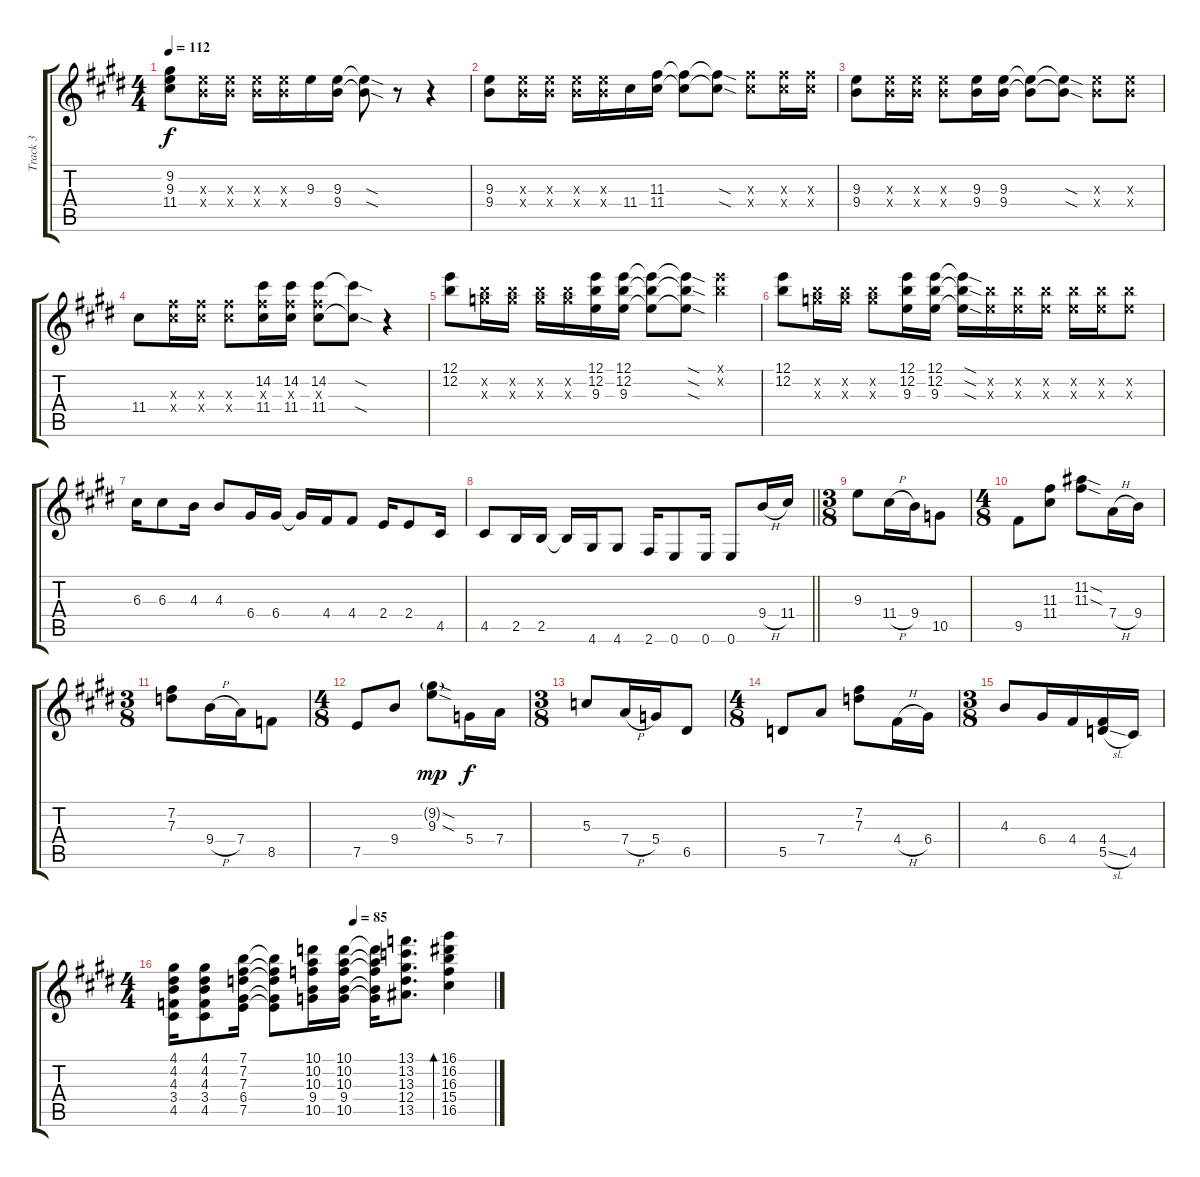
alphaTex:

\track ("Track 3" "Track 3") {instrument overdrivenguitar}
\staff {score tabs}
\tuning (E4 B3 G3 D3 A2 E2) {hide}
\ts (4 4)
\tempo 112
\clef g2
\ks e
(9.2 9.3 11.4).8{dy f} (9.3{x} 9.4{x}).16 (9.3{x} 9.4{x}).16 (9.3{x} 9.4{x}).16 (9.3{x} 9.4{x}).16 9.3.16 (9.3 9.4).16 (9.3{sod t} 9.4{sod t}).8 r.8 r.4 |
(9.3 9.4).8 (9.3{x} 9.4{x}).16 (9.3{x} 9.4{x}).16 (9.3{x} 9.4{x}).16 (9.3{x} 9.4{x}).16 11.4.16 (11.3 11.4).16 (11.3{t} 11.4{t}).8 (11.3{sod t} 11.4{sod t}).8 (11.3{x} 11.4{x}).8 (11.3{x} 11.4{x}).16 (11.3{x} 11.4{x}).16 |
(9.3 9.4).8 (9.3{x} 9.4{x}).16 (9.3{x} 9.4{x}).16 (9.3{x} 9.4{x}).8 (9.3 9.4).16 (9.3 9.4).16 (9.3{t} 9.4{t}).8 (9.3{sod t} 9.4{sod t}).8 (9.3{x} 9.4{x}).8 (9.3{x} 9.4{x}).8 |
11.4.8 (11.3{x} 11.4{x}).16 (11.3{x} 11.4{x}).16 (11.3{x} 11.4{x}).8 (14.2 11.3{x} 11.4).16 (14.2 11.3{x} 11.4).16 (14.2 11.3{x} 11.4).8 (14.2{sod t} 11.4{sod t}).8 r.4 |
(12.1 12.2).8 (12.2{x} 12.3{x}).16 (12.2{x} 12.3{x}).16 (12.2{x} 12.3{x}).16 (12.2{x} 12.3{x}).16 (12.1 12.2 9.3).16 (12.1 12.2 9.3).16 (12.1{t} 12.2{t} 9.3{t}).8 (12.1{sod t} 12.2{sod t} 9.3{sod t}).8 (12.1{x} 12.2{x}).4 |
(12.1 12.2).8 (12.2{x} 12.3{x}).16 (12.2{x} 12.3{x}).16 (12.2{x} 12.3{x}).8 (12.1 12.2 9.3).16 (12.1 12.2 9.3).16 (12.1{sod t} 12.2{sod t} 9.3{sod t}).16 (12.2{x} 9.3{x}).16 (12.2{x} 9.3{x}).16 (12.2{x} 9.3{x}).16 (12.2{x} 9.3{x}).16 (12.2{x} 9.3{x}).16 (12.2{x} 9.3{x}).8 |
6.3.16 6.3.8 4.3.16 4.3.8 6.4.16 6.4.16 6.4{t}.16 4.4.16 4.4.8 2.4.16 2.4.8 4.5.16 |
\barLineRight lightlight
4.5.8 2.5.16 2.5.16 2.5{t}.16 4.6.16 4.6.8 2.6.16 0.6.8 0.6.16 0.6.8 9.4{h}.16 11.4.16 |
\ts (3 8)
9.3.8 11.4{h}.16 9.4.16 10.5.8 |
\ts (4 8)
9.5.8 (11.3 11.4).8 (11.2{sod} 11.3{sod}).8 7.4{h}.16 9.4.16 |
\ts (3 8)
(7.2 7.3).8 9.4{h}.16 7.4.16 8.5.8 |
\ts (4 8)
7.5.8 9.4.8 (9.2{sod g} 9.3{sod}).8{dy mp} 5.4.16{dy f} 7.4.16 |
\ts (3 8)
5.3.8 7.4{h}.16 5.4.16 6.5.8 |
\ts (4 8)
5.5.8 7.4.8 (7.2 7.3).8 4.4{h}.16 6.4.16 |
\ts (3 8)
4.3.8 6.4.16 4.4.16 (4.4 5.5{sl}).16 4.5.16 |
\ts (4 4)
\tempo (85 0.5625)
(4.1 4.2 4.3 3.4 4.5).16 (4.1 4.2 4.3 3.4 4.5).8 (7.1 7.2 7.3 6.4 7.5).16 (7.1{t} 7.2{t} 7.3{t} 6.4{t} 7.5{t}).8 (10.1 10.2 10.3 9.4 10.5).16 (10.1 10.2 10.3 9.4 10.5).16 (10.1{t} 10.2{t} 10.3{t} 9.4{t} 10.5{t}).16 (13.1 13.2 13.3 12.4 13.5).8{d} (16.1 16.2 16.3 15.4 16.5).4{bd 120}
